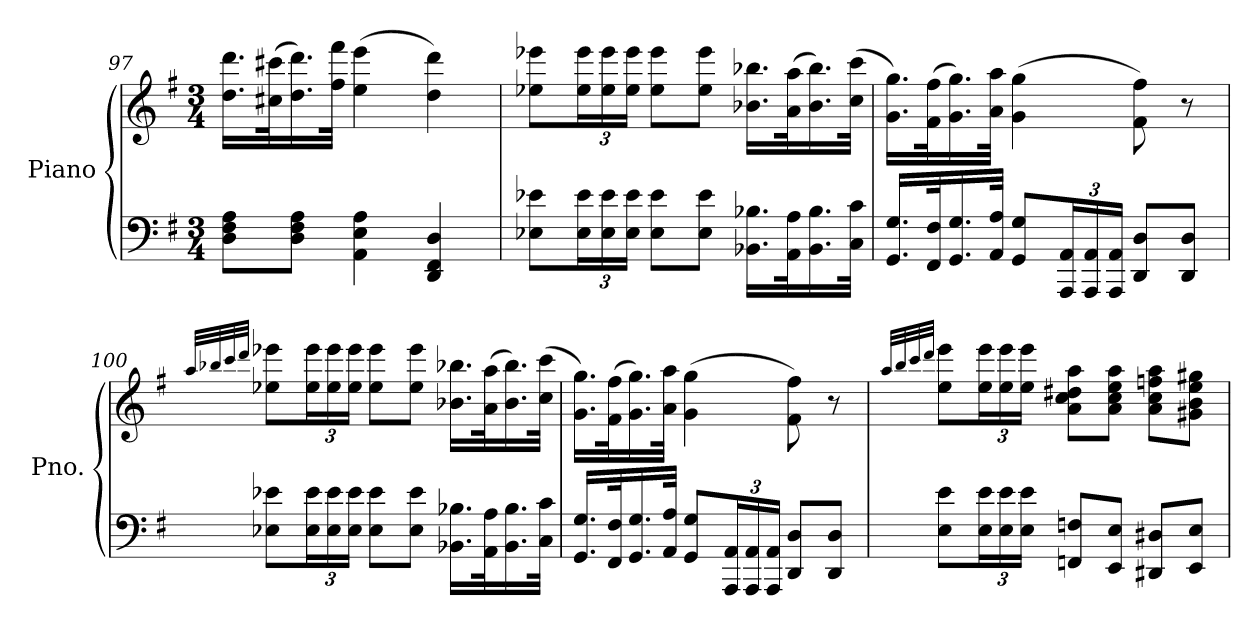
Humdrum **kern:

**kern	**kern
*part1	*part1
*staff2	*staff1
*I"Piano	*
*I'Pno.	*
*clefF4	*clefG2
*k[f#]	*k[f#]
*M3/4	*M3/4
=97	=97
8D\ 8F#\ 8A\L	16.dd\ 16.ddd\LL
.	(>32cc#X\ 32ccc#X\K
8D\ 8F#\ 8A\J	16.dd\ 16.ddd\)
.	32ff#\ 32fff#\JJk
4AA\ 4E\ 4A\	(>4ee\ 4eee\
4DD/ 4FF#/ 4D/	4dd\ 4ddd\)
!!LO:LB:g=z
=98	=98
8E-X\ 8e-X\L	8ee-X\ 8eee-X\L
*Xbrackettup	*Xbrackettup
24E-\ 24e-\L	24ee-\ 24eee-\L
24E-\ 24e-\	24ee-\ 24eee-\
24E-\ 24e-\JJ	24ee-\ 24eee-\JJ
8E-\ 8e-\L	8ee-\ 8eee-\L
8E-\ 8e-\J	8ee-\ 8eee-\J
16.BB-X\ 16.B-X\LL	16.b-X\ 16.bb-X\LL
32AA\ 32A\K	(>32a\ 32aa\K
16.BB-\ 16.B-\	16.b-\ 16.bb-\)
32C\ 32c\JJk	(>32cc\ 32ccc\JJk
=99	=99
16.GG/ 16.G/LL	16.g\ 16.gg\LL)
32FF#/ 32F#/K	(>32f#\ 32ff#\K
16.GG/ 16.G/	16.g\ 16.gg\)
32AA/ 32A/JJk	32a\ 32aa\JJk
8GG/ 8G/L	(>4g\ 4gg\
24AAA/ 24AA/L	.
24AAA/ 24AA/	.
24AAA/ 24AA/JJ	.
8DD/ 8D/L	8f#\ 8ff#\)
8DD/ 8D/J	8r
=100	=100
.	32qaa/LLL
.	32qbb-X/
.	32qccc/
.	32qddd/JJJ
8E-X\ 8e-X\L	8ee-X\ 8eee-X\L
24E-\ 24e-\L	24ee-\ 24eee-\L
24E-\ 24e-\	24ee-\ 24eee-\
24E-\ 24e-\JJ	24ee-\ 24eee-\JJ
8E-\ 8e-\L	8ee-\ 8eee-\L
8E-\ 8e-\J	8ee-\ 8eee-\J
16.BB-X\ 16.B-X\LL	16.b-X\ 16.bb-\LL
32AA\ 32A\K	(>32a\ 32aa\K
16.BB-\ 16.B-\	16.b-\ 16.bb-\)
32C\ 32c\JJk	(>32cc\ 32ccc\JJk
!!LO:LB:g=z
=101	=101
16.GG/ 16.G/LL	16.g\ 16.gg\LL)
32FF#/ 32F#/K	(>32f#\ 32ff#\K
16.GG/ 16.G/	16.g\ 16.gg\)
32AA/ 32A/JJk	32a\ 32aa\JJk
8GG/ 8G/L	(>4g\ 4gg\
24AAA/ 24AA/L	.
24AAA/ 24AA/	.
24AAA/ 24AA/JJ	.
8DD/ 8D/L	8f#\ 8ff#\)
8DD/ 8D/J	8r
=102	=102
.	32qaa/LLL
.	32qbb/
.	32qccc/
.	32qddd/JJJ
8E\ 8e\L	8ee\ 8eee\L
24E\ 24e\L	24ee\ 24eee\L
24E\ 24e\	24ee\ 24eee\
24E\ 24e\JJ	24ee\ 24eee\JJ
8FFn/ 8Fn/L	8a\ 8cc\ 8dd#X\ 8aa\L
8EE/ 8E/J	8a\ 8cc\ 8ee\ 8aa\J
8DD#X/ 8D#X/L	8a\ 8cc\ 8ffn\ 8aa\L
8EE/ 8E/J	8g#X\ 8b\ 8ee\ 8gg#X\J
=	=
*-	*-
